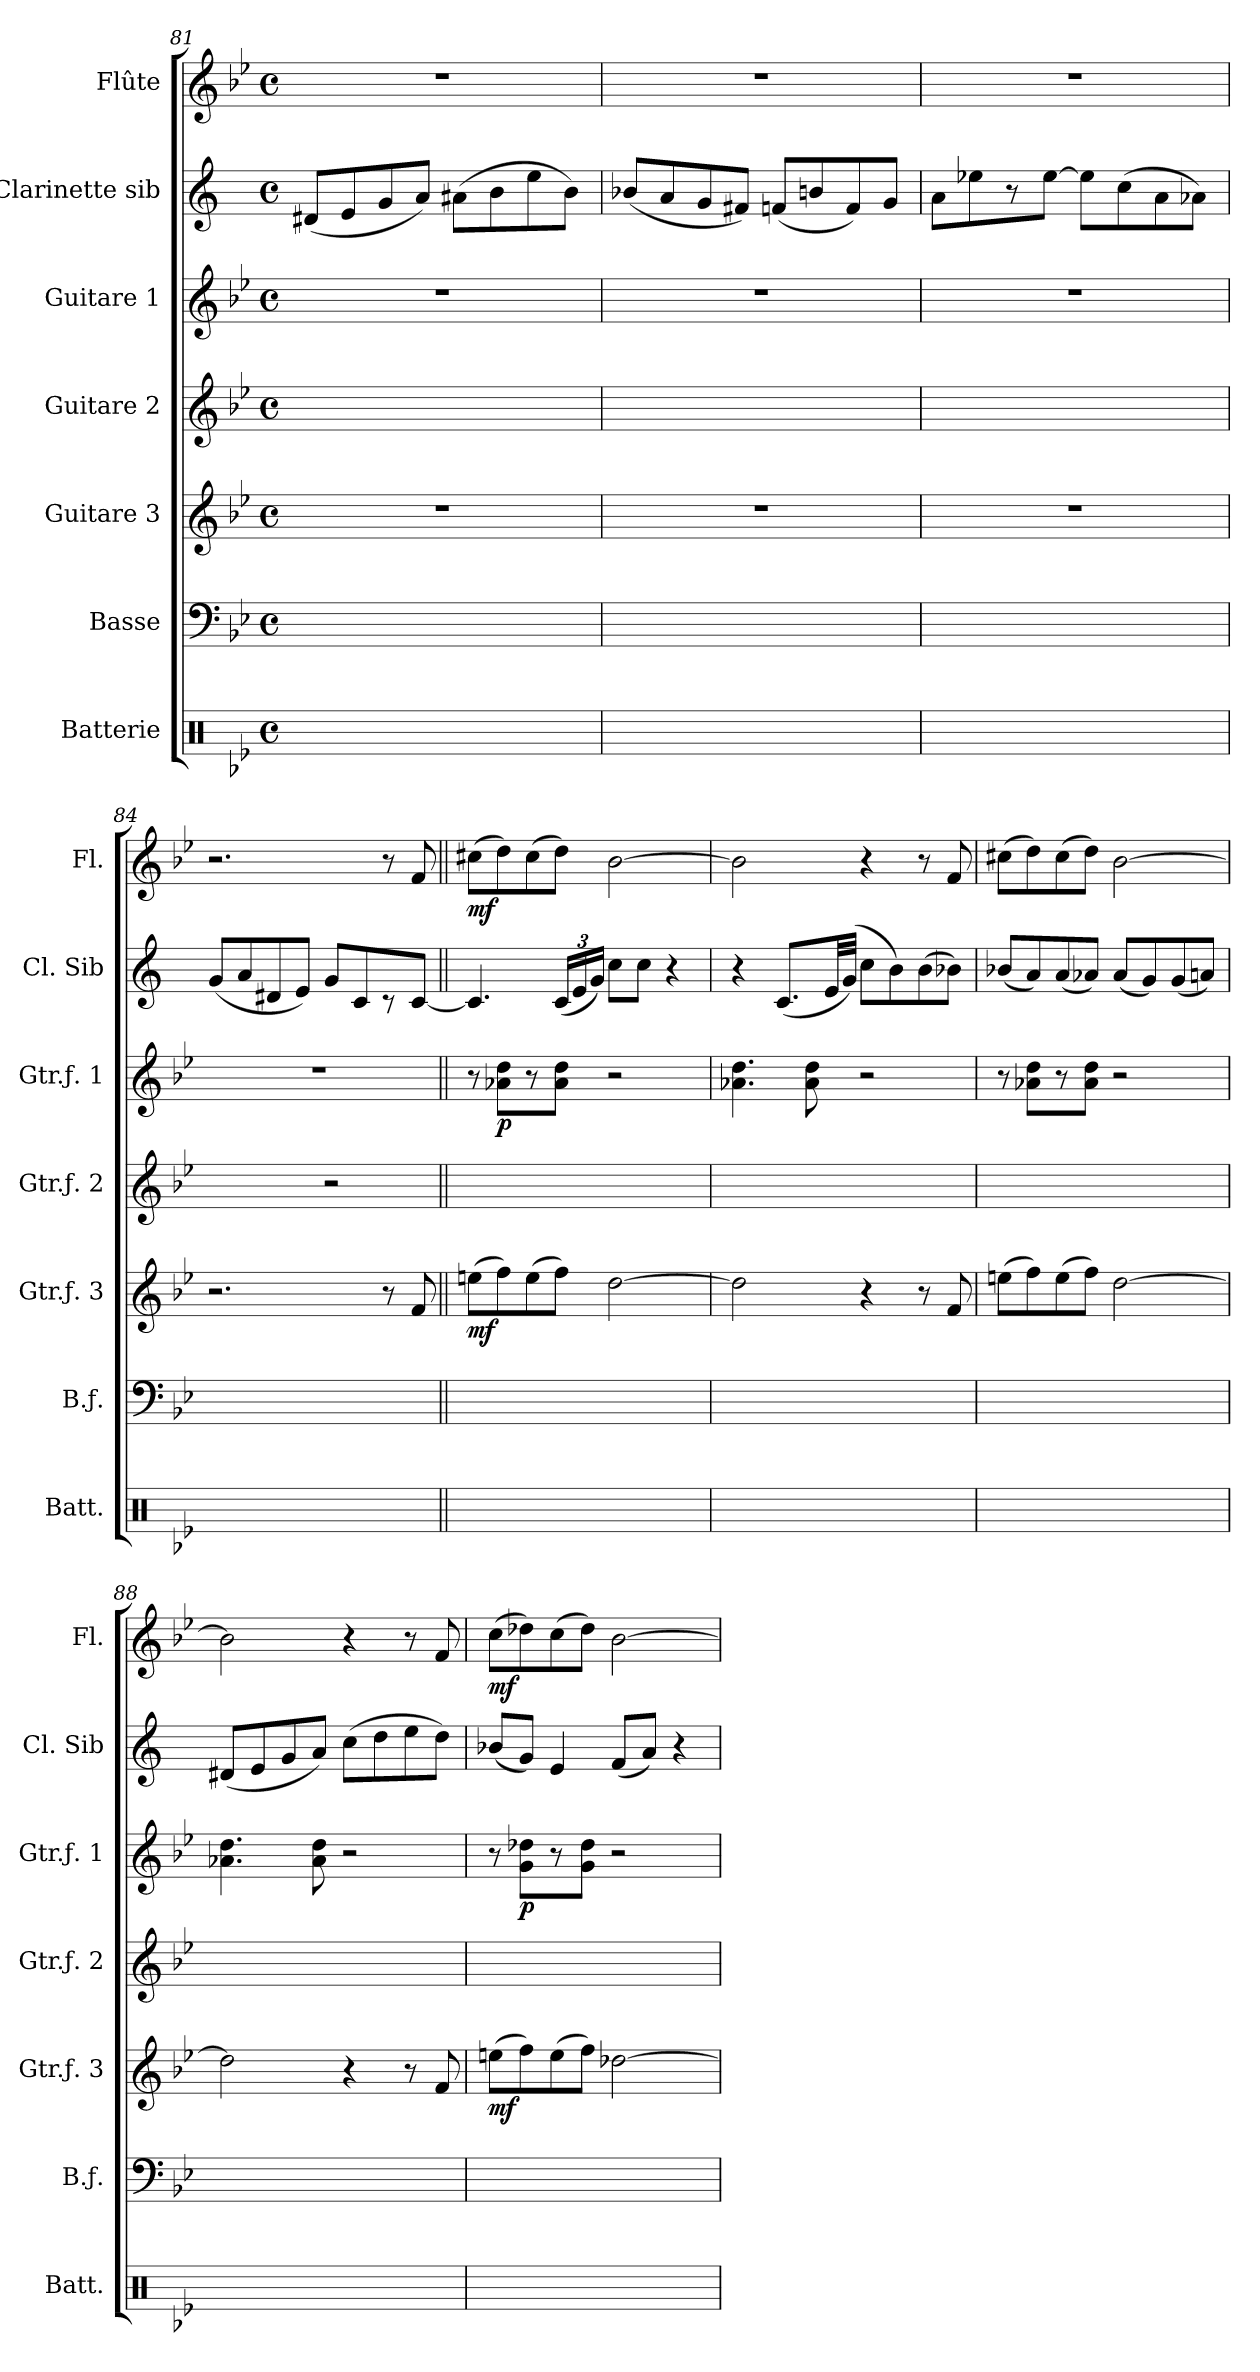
**kern	**kern	**kern	**dynam	**kern	**kern	**dynam	**kern	**kern	**dynam
*part7	*part6	*part5	*part5	*part4	*part3	*part3	*part2	*part1	*part1
*staff7	*staff6	*staff5	*staff5	*staff4	*staff3	*staff3	*staff2	*staff1	*staff1
*I"Batterie	*I"Basse	*I"Guitare  3	*	*I"Guitare  2	*I"Guitare  1	*	*I"Clarinette sib	*I"Flûte	*
*I'Batt.	*I'B.ƒ.	*I'Gtr.ƒ. 3	*	*I'Gtr.ƒ. 2	*I'Gtr.ƒ. 1	*	*I'Cl. Sib	*I'Fl.	*
!!LO:PB:g=z
*clefX	*clefF4	*clefG2	*	*clefG2	*clefG2	*	*clefG2	*clefG2	*
*	*ITrd7c12	*ITrd7c12	*	*ITrd7c12	*ITrd7c12	*	*ITrd1c2	*	*
*k[b-e-]	*k[b-e-]	*k[b-e-]	*	*k[b-e-]	*k[b-e-]	*	*k[b-e-]	*k[b-e-]	*
*B-:	*B-:	*B-:	*	*B-:	*B-:	*	*B-:	*B-:	*
*M4/4	*M4/4	*M4/4	*	*M4/4	*M4/4	*	*M4/4	*M4/4	*
*met(c)	*met(c)	*met(c)	*	*met(c)	*met(c)	*	*met(c)	*met(c)	*
=81	=81	=81	=81	=81	=81	=81	=81	=81	=81
1Rffyy	1Cyy	1r	.	1Cyy	1r	.	(<8c#X/L	1r	.
.	.	.	.	.	.	.	8d/	.	.
.	.	.	.	.	.	.	8f/	.	.
.	.	.	.	.	.	.	8g/J)	.	.
.	.	.	.	.	.	.	(>8g#X\L	.	.
.	.	.	.	.	.	.	8a\	.	.
.	.	.	.	.	.	.	8dd\	.	.
.	.	.	.	.	.	.	8a\J)	.	.
=82	=82	=82	=82	=82	=82	=82	=82	=82	=82
1Rffyy	1Cyy	1r	.	1Cyy	1r	.	(<8a-X/L	1r	.
.	.	.	.	.	.	.	8g/	.	.
.	.	.	.	.	.	.	8f/	.	.
.	.	.	.	.	.	.	8en/J)	.	.
.	.	.	.	.	.	.	(<8e-X/L	.	.
.	.	.	.	.	.	.	8an/	.	.
.	.	.	.	.	.	.	8e-/)	.	.
.	.	.	.	.	.	.	8f/J	.	.
=83	=83	=83	=83	=83	=83	=83	=83	=83	=83
1Rffyy	1Cyy	1r	.	1Cyy	1r	.	8g\L	1r	.
.	.	.	.	.	.	.	8dd-X\	.	.
.	.	.	.	.	.	.	8r	.	.
.	.	.	.	.	.	.	[8dd-\J	.	.
.	.	.	.	.	.	.	8dd-\L]	.	.
.	.	.	.	.	.	.	(>8b-\	.	.
.	.	.	.	.	.	.	8g\	.	.
.	.	.	.	.	.	.	8g-X\J)	.	.
=84	=84	=84	=84	=84	=84	=84	=84	=84	=84
2Rff\yy	2C\yy	2.r	.	2C/yy	1r	.	(<8f/L	2.r	.
.	.	.	.	.	.	.	8g/	.	.
.	.	.	.	.	.	.	8c#X/	.	.
.	.	.	.	.	.	.	8d/J)	.	.
2Rff\yy	2C\yy	.	.	2r	.	.	8f/L	.	.
.	.	.	.	.	.	.	8B-/	.	.
.	.	8r	.	.	.	.	8r	8r	.
.	.	8F/	.	.	.	.	[8B-/J	8f/	.
!!LO:PB:g=z
=85||	=85||	=85||	=85||	=85||	=85||	=85||	=85||	=85||	=85||
!	!	!	!LO:DY:b	!	!	!	!	!	!LO:DY:b
8ryy	8C\Lyy	(>8en\L	mf	1Cyy	8r	.	4.B-/]	(>8cc#X\L	mf
!	!	!	!	!	!	!LO:DY:b	!	!	!
8Rff\yy	8C\Jyy	8f\)	.	.	8A-X\ 8d\L	p	.	8dd\)	.
2.Rff\yy	2.C\yy	(>8e\	.	.	8r	.	.	(>8cc#\	.
.	.	8f\J)	.	.	8A-\ 8d\J	.	(<24B-/LL	8dd\J)	.
.	.	.	.	.	.	.	24d/	.	.
.	.	.	.	.	.	.	24f/JJ)	.	.
.	.	[2d\	.	.	2r	.	8b-\L	[2b-\	.
.	.	.	.	.	.	.	8b-\J	.	.
.	.	.	.	.	.	.	4r	.	.
=86	=86	=86	=86	=86	=86	=86	=86	=86	=86
1Rffyy	1Cyy	2d\]	.	1Cyy	4.A-X\ 4.d\	.	4r	2b-\]	.
.	.	.	.	.	.	.	(<8.B-/L	.	.
.	.	.	.	.	8A-\ 8d\	.	.	.	.
.	.	.	.	.	.	.	32d/LL	.	.
.	.	.	.	.	.	.	(>32f/JJJ)	.	.
.	.	4r	.	.	2r	.	8b-\L	4r	.
.	.	.	.	.	.	.	8a\)	.	.
.	.	8r	.	.	.	.	(>8a\	8r	.
.	.	8F/	.	.	.	.	8a-X\J)	8f/	.
=87	=87	=87	=87	=87	=87	=87	=87	=87	=87
1Rffyy	1Cyy	(>8en\L	.	1Cyy	8r	.	(<8a-X/L	(>8cc#X\L	.
.	.	8f\)	.	.	8A-X\ 8d\L	.	8g/)	8dd\)	.
.	.	(>8e\	.	.	8r	.	(<8g/	(>8cc#\	.
.	.	8f\J)	.	.	8A-\ 8d\J	.	8g-X/J)	8dd\J)	.
.	.	[2d\	.	.	2r	.	(<8g-/L	[2b-\	.
.	.	.	.	.	.	.	8f/)	.	.
.	.	.	.	.	.	.	(<8f/	.	.
.	.	.	.	.	.	.	8gn/J)	.	.
=88	=88	=88	=88	=88	=88	=88	=88	=88	=88
1Rffyy	1Cyy	2d\]	.	1Cyy	4.A-X\ 4.d\	.	(<8c#X/L	2b-\]	.
.	.	.	.	.	.	.	8d/	.	.
.	.	.	.	.	.	.	8f/	.	.
.	.	.	.	.	8A-\ 8d\	.	8g/J)	.	.
.	.	4r	.	.	2r	.	(>8b-\L	4r	.
.	.	.	.	.	.	.	8cc\	.	.
.	.	8r	.	.	.	.	8dd\	8r	.
.	.	8F/	.	.	.	.	8cc\J)	8f/	.
!!LO:PB:g=z
=89	=89	=89	=89	=89	=89	=89	=89	=89	=89
!	!	!	!LO:DY:b	!	!	!	!	!	!LO:DY:b
1Rffyy	1Cyy	(>8en\L	mf	1Cyy	8r	.	(<8a-X/L	(>8cc\L	mf
!	!	!	!	!	!	!LO:DY:b	!	!	!
.	.	8f\)	.	.	8G\ 8d-X\L	p	8f/J)	8dd-X\)	.
.	.	(>8e\	.	.	8r	.	4d/	(>8cc\	.
.	.	8f\J)	.	.	8G\ 8d-\J	.	.	8dd-\J)	.
.	.	[2d-X\	.	.	2r	.	(<8e-/L	[2b-\	.
.	.	.	.	.	.	.	8g/J)	.	.
.	.	.	.	.	.	.	4r	.	.
=	=	=	=	=	=	=	=	=	=
*-	*-	*-	*-	*-	*-	*-	*-	*-	*-
